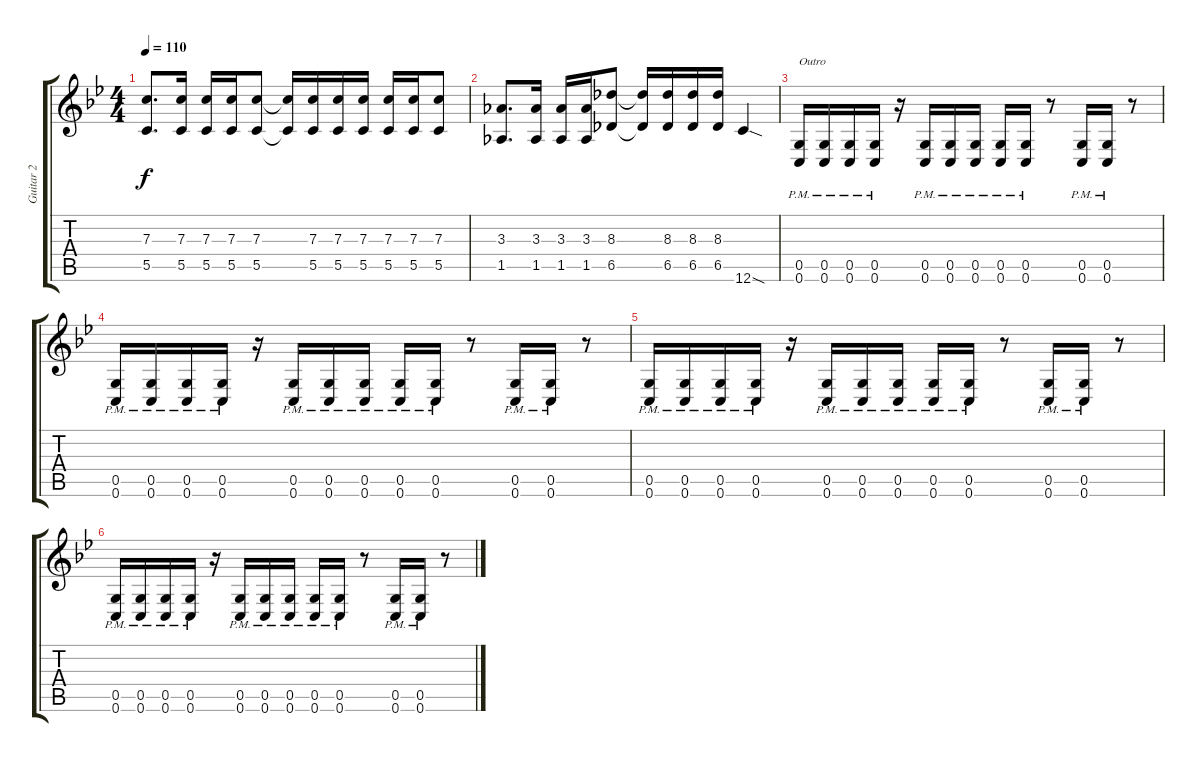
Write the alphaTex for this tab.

\track ("Guitar 2" "Guitar 2") {instrument distortionguitar}
\staff {score tabs}
\tuning (D4 A3 F3 C3 G2 C2) {hide}
\ts (4 4)
\tempo 110
\clef g2
\ks bb
(7.3 5.5).8{d dy f} (7.3 5.5).16 (7.3 5.5).16 (7.3 5.5).16 (7.3 5.5).8 (7.3{t} 5.5{t}).16 (7.3 5.5).16 (7.3 5.5).16 (7.3 5.5).16 (7.3 5.5).16 (7.3 5.5).16 (7.3 5.5).8 |
(3.3 1.5).8{d} (3.3 1.5).16 (3.3 1.5).16 (3.3 1.5).16 (8.3 6.5).8 (8.3{t} 6.5{t}).16 (8.3 6.5).16 (8.3 6.5).16 (8.3 6.5).16 12.6{sod}.4 |
(0.5{pm} 0.6{pm}).16{txt "Outro"} (0.5{pm} 0.6{pm}).16 (0.5{pm} 0.6{pm}).16 (0.5{pm} 0.6{pm}).16 r.16 (0.5{pm} 0.6{pm}).16 (0.5{pm} 0.6{pm}).16 (0.5{pm} 0.6{pm}).16 (0.5{pm} 0.6{pm}).16 (0.5{pm} 0.6{pm}).16 r.8 (0.5{pm} 0.6{pm}).16 (0.5{pm} 0.6{pm}).16 r.8 |
(0.5{pm} 0.6{pm}).16 (0.5{pm} 0.6{pm}).16 (0.5{pm} 0.6{pm}).16 (0.5{pm} 0.6{pm}).16 r.16 (0.5{pm} 0.6{pm}).16 (0.5{pm} 0.6{pm}).16 (0.5{pm} 0.6{pm}).16 (0.5{pm} 0.6{pm}).16 (0.5{pm} 0.6{pm}).16 r.8 (0.5{pm} 0.6{pm}).16 (0.5{pm} 0.6{pm}).16 r.8 |
(0.5{pm} 0.6{pm}).16 (0.5{pm} 0.6{pm}).16 (0.5{pm} 0.6{pm}).16 (0.5{pm} 0.6{pm}).16 r.16 (0.5{pm} 0.6{pm}).16 (0.5{pm} 0.6{pm}).16 (0.5{pm} 0.6{pm}).16 (0.5{pm} 0.6{pm}).16 (0.5{pm} 0.6{pm}).16 r.8 (0.5{pm} 0.6{pm}).16 (0.5{pm} 0.6{pm}).16 r.8 |
(0.5{pm} 0.6{pm}).16 (0.5{pm} 0.6{pm}).16 (0.5{pm} 0.6{pm}).16 (0.5{pm} 0.6{pm}).16 r.16 (0.5{pm} 0.6{pm}).16 (0.5{pm} 0.6{pm}).16 (0.5{pm} 0.6{pm}).16 (0.5{pm} 0.6{pm}).16 (0.5{pm} 0.6{pm}).16 r.8 (0.5{pm} 0.6{pm}).16 (0.5{pm} 0.6{pm}).16 r.8
